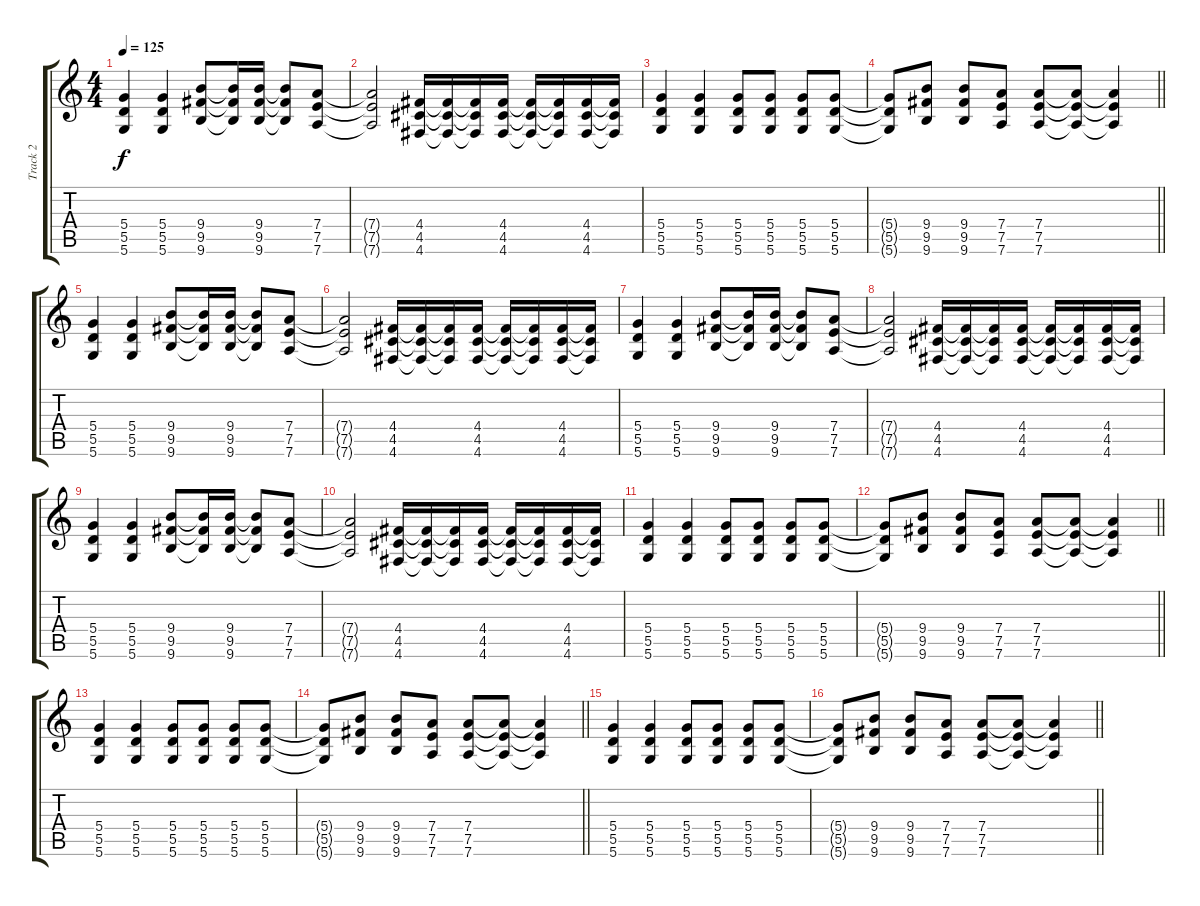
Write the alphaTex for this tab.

\track ("Track 2" "Track 2") {instrument distortionguitar}
\staff {score tabs}
\tuning (E4 B3 G3 D3 A2 D2) {hide}
\ts (4 4)
\tempo 125
\clef g2
\ks c
(5.4 5.5 5.6).4{dy f} (5.4 5.5 5.6).4 (9.4 9.5 9.6).8 (9.4{t} 9.5{t} 9.6{t}).16 (9.4 9.5 9.6).16 (9.4{t} 9.5{t} 9.6{t}).8 (7.4 7.5 7.6).8 |
(7.4{t} 7.5{t} 7.6{t}).2 (4.4 4.5 4.6).16 (4.4{t} 4.5{t} 4.6{t}).16 (4.4{t} 4.5{t} 4.6{t}).16 (4.4 4.5 4.6).16 (4.4{t} 4.5{t} 4.6{t}).16 (4.4{t} 4.5{t} 4.6{t}).16 (4.4 4.5 4.6).16 (4.4{t} 4.5{t} 4.6{t}).16 |
(5.4 5.5 5.6).4 (5.4 5.5 5.6).4 (5.4 5.5 5.6).8 (5.4 5.5 5.6).8 (5.4 5.5 5.6).8 (5.4 5.5 5.6).8 |
\barLineRight lightlight
(5.4{t} 5.5{t} 5.6{t}).8 (9.4 9.5 9.6).8 (9.4 9.5 9.6).8 (7.4 7.5 7.6).8 (7.4 7.5 7.6).8 (7.4{t} 7.5{t} 7.6{t}).8 (7.4{t} 7.5{t} 7.6{t}).4 |
(5.4 5.5 5.6).4 (5.4 5.5 5.6).4 (9.4 9.5 9.6).8 (9.4{t} 9.5{t} 9.6{t}).16 (9.4 9.5 9.6).16 (9.4{t} 9.5{t} 9.6{t}).8 (7.4 7.5 7.6).8 |
(7.4{t} 7.5{t} 7.6{t}).2 (4.4 4.5 4.6).16 (4.4{t} 4.5{t} 4.6{t}).16 (4.4{t} 4.5{t} 4.6{t}).16 (4.4 4.5 4.6).16 (4.4{t} 4.5{t} 4.6{t}).16 (4.4{t} 4.5{t} 4.6{t}).16 (4.4 4.5 4.6).16 (4.4{t} 4.5{t} 4.6{t}).16 |
(5.4 5.5 5.6).4 (5.4 5.5 5.6).4 (9.4 9.5 9.6).8 (9.4{t} 9.5{t} 9.6{t}).16 (9.4 9.5 9.6).16 (9.4{t} 9.5{t} 9.6{t}).8 (7.4 7.5 7.6).8 |
(7.4{t} 7.5{t} 7.6{t}).2 (4.4 4.5 4.6).16 (4.4{t} 4.5{t} 4.6{t}).16 (4.4{t} 4.5{t} 4.6{t}).16 (4.4 4.5 4.6).16 (4.4{t} 4.5{t} 4.6{t}).16 (4.4{t} 4.5{t} 4.6{t}).16 (4.4 4.5 4.6).16 (4.4{t} 4.5{t} 4.6{t}).16 |
(5.4 5.5 5.6).4 (5.4 5.5 5.6).4 (9.4 9.5 9.6).8 (9.4{t} 9.5{t} 9.6{t}).16 (9.4 9.5 9.6).16 (9.4{t} 9.5{t} 9.6{t}).8 (7.4 7.5 7.6).8 |
(7.4{t} 7.5{t} 7.6{t}).2 (4.4 4.5 4.6).16 (4.4{t} 4.5{t} 4.6{t}).16 (4.4{t} 4.5{t} 4.6{t}).16 (4.4 4.5 4.6).16 (4.4{t} 4.5{t} 4.6{t}).16 (4.4{t} 4.5{t} 4.6{t}).16 (4.4 4.5 4.6).16 (4.4{t} 4.5{t} 4.6{t}).16 |
(5.4 5.5 5.6).4 (5.4 5.5 5.6).4 (5.4 5.5 5.6).8 (5.4 5.5 5.6).8 (5.4 5.5 5.6).8 (5.4 5.5 5.6).8 |
\barLineRight lightlight
(5.4{t} 5.5{t} 5.6{t}).8 (9.4 9.5 9.6).8 (9.4 9.5 9.6).8 (7.4 7.5 7.6).8 (7.4 7.5 7.6).8 (7.4{t} 7.5{t} 7.6{t}).8 (7.4{t} 7.5{t} 7.6{t}).4 |
(5.4 5.5 5.6).4 (5.4 5.5 5.6).4 (5.4 5.5 5.6).8 (5.4 5.5 5.6).8 (5.4 5.5 5.6).8 (5.4 5.5 5.6).8 |
\barLineRight lightlight
(5.4{t} 5.5{t} 5.6{t}).8 (9.4 9.5 9.6).8 (9.4 9.5 9.6).8 (7.4 7.5 7.6).8 (7.4 7.5 7.6).8 (7.4{t} 7.5{t} 7.6{t}).8 (7.4{t} 7.5{t} 7.6{t}).4 |
(5.4 5.5 5.6).4 (5.4 5.5 5.6).4 (5.4 5.5 5.6).8 (5.4 5.5 5.6).8 (5.4 5.5 5.6).8 (5.4 5.5 5.6).8 |
\barLineRight lightlight
(5.4{t} 5.5{t} 5.6{t}).8 (9.4 9.5 9.6).8 (9.4 9.5 9.6).8 (7.4 7.5 7.6).8 (7.4 7.5 7.6).8 (7.4{t} 7.5{t} 7.6{t}).8 (7.4{t} 7.5{t} 7.6{t}).4
